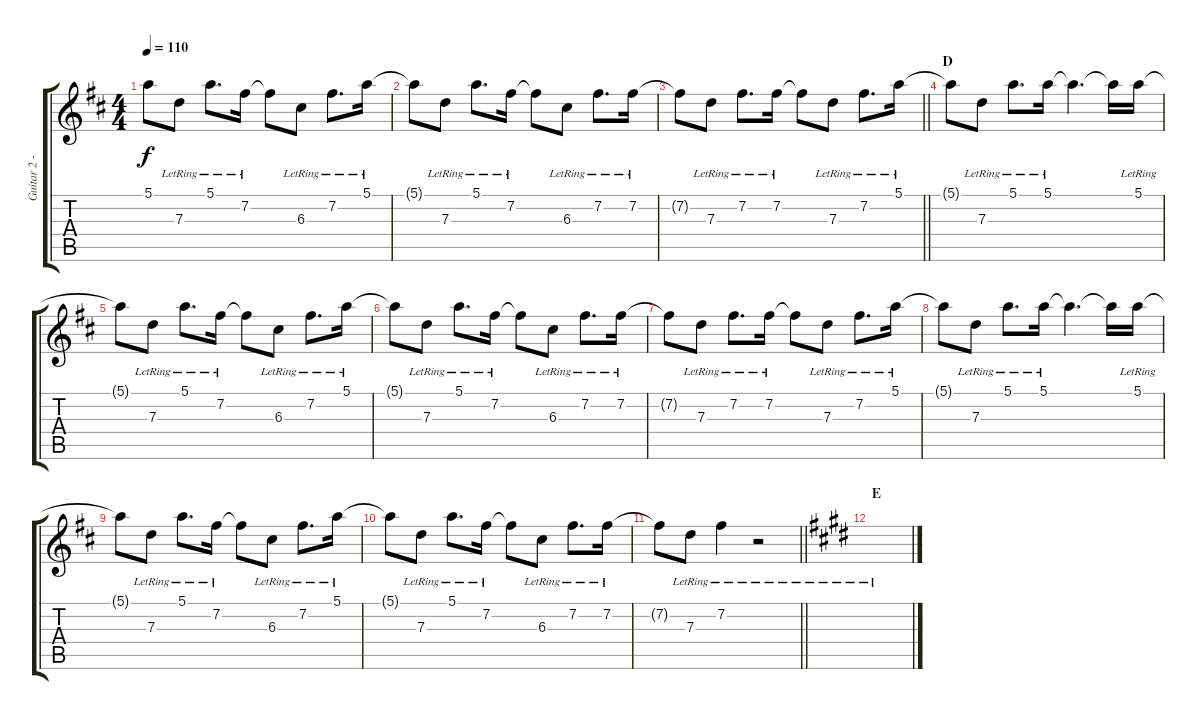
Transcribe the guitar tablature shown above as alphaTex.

\track ("Guitar 2 - Uruha and Aoi" "Guitar 2 -") {instrument overdrivenguitar}
\staff {score tabs}
\tuning (E4 B3 G3 D3 A2 E2) {hide}
\ts (4 4)
\tempo 110
\clef g2
\ks d
5.1{t}.8{dy f} 7.3{lr}.8 5.1{lr}.8{d} 7.2{lr}.16 7.2{t}.8 6.3{lr}.8 7.2{lr}.8{d} 5.1{lr}.16 |
5.1{t}.8 7.3{lr}.8 5.1{lr}.8{d} 7.2{lr}.16 7.2{t}.8 6.3{lr}.8 7.2{lr}.8{d} 7.2{lr}.16 |
\barLineRight lightlight
7.2{t}.8 7.3{lr}.8 7.2{lr}.8{d} 7.2{lr}.16 7.2{t}.8 7.3{lr}.8 7.2{lr}.8{d} 5.1{lr}.16 |
\section ("" "D")
5.1{t}.8 7.3{lr}.8 5.1{lr}.8{d} 5.1{lr}.16 5.1{t}.4{d} 5.1{t}.16 5.1{lr}.16 |
5.1{t}.8 7.3{lr}.8 5.1{lr}.8{d} 7.2{lr}.16 7.2{t}.8 6.3{lr}.8 7.2{lr}.8{d} 5.1{lr}.16 |
5.1{t}.8 7.3{lr}.8 5.1{lr}.8{d} 7.2{lr}.16 7.2{t}.8 6.3{lr}.8 7.2{lr}.8{d} 7.2{lr}.16 |
7.2{t}.8 7.3{lr}.8 7.2{lr}.8{d} 7.2{lr}.16 7.2{t}.8 7.3{lr}.8 7.2{lr}.8{d} 5.1{lr}.16 |
5.1{t}.8 7.3{lr}.8 5.1{lr}.8{d} 5.1{lr}.16 5.1{t}.4{d} 5.1{t}.16 5.1{lr}.16 |
5.1{t}.8 7.3{lr}.8 5.1{lr}.8{d} 7.2{lr}.16 7.2{t}.8 6.3{lr}.8 7.2{lr}.8{d} 5.1{lr}.16 |
5.1{t}.8 7.3{lr}.8 5.1{lr}.8{d} 7.2{lr}.16 7.2{t}.8 6.3{lr}.8 7.2{lr}.8{d} 7.2{lr}.16 |
\barLineRight lightlight
7.2{t}.8 7.3{lr}.8 7.2{lr}.4 r.2 |
\section ("" "E")
\ks e
